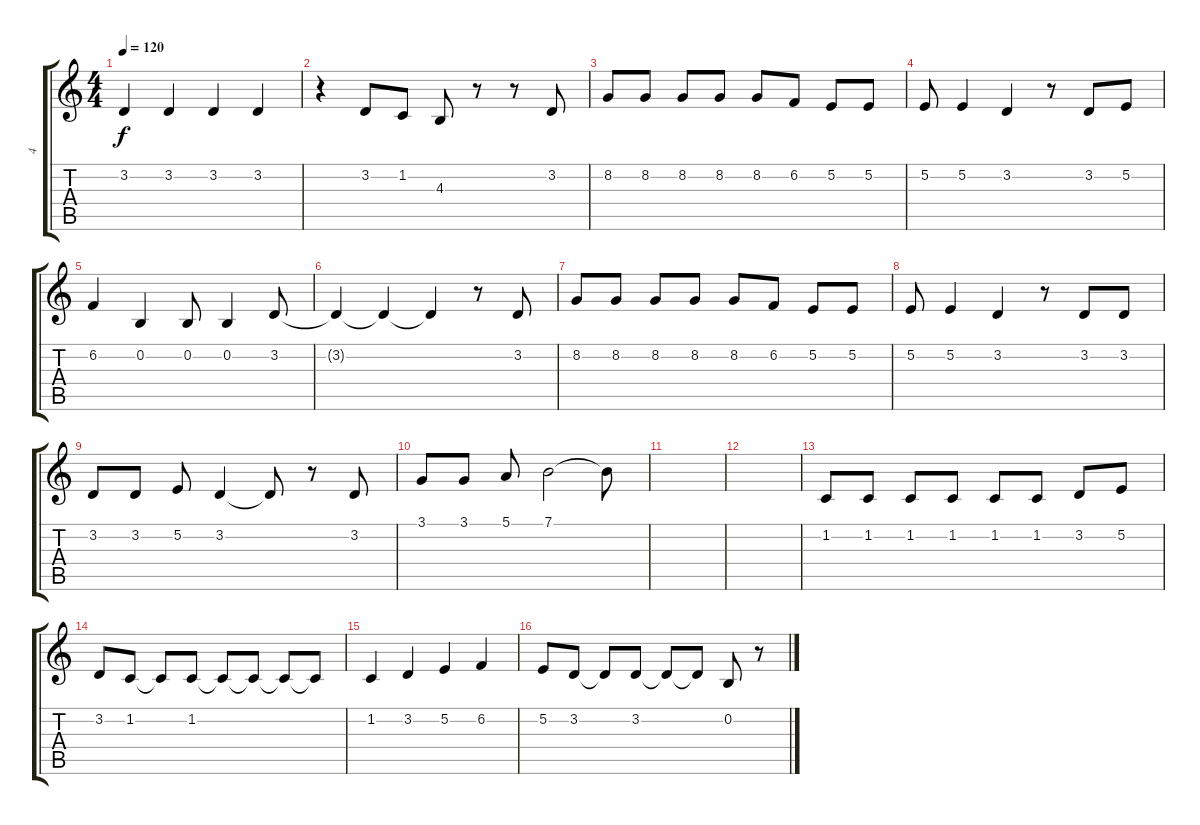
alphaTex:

\track ("4" "4") {instrument flute}
\staff {score tabs}
\tuning (E4 B3 G3 D3 A2 E2) {hide}
\ts (4 4)
\tempo 120
\clef g2
\ks c
3.2.4{dy f} 3.2.4 3.2.4 3.2.4 |
r.4 3.2.8 1.2.8 4.3.8 r.8 r.8 3.2.8 |
8.2.8 8.2.8 8.2.8 8.2.8 8.2.8 6.2.8 5.2.8 5.2.8 |
5.2.8 5.2.4 3.2.4 r.8 3.2.8 5.2.8 |
6.2.4 0.2.4 0.2.8 0.2.4 3.2.8 |
3.2{t}.4 3.2{t}.4 3.2{t}.4 r.8 3.2.8 |
8.2.8 8.2.8 8.2.8 8.2.8 8.2.8 6.2.8 5.2.8 5.2.8 |
5.2.8 5.2.4 3.2.4 r.8 3.2.8 3.2.8 |
3.2.8 3.2.8 5.2.8 3.2.4 3.2{t}.8 r.8 3.2.8 |
3.1.8 3.1.8 5.1.8 7.1.2 7.1{t}.8 |
|
|
1.2.8 1.2.8 1.2.8 1.2.8 1.2.8 1.2.8 3.2.8 5.2.8 |
3.2.8 1.2.8 1.2{t}.8 1.2.8 1.2{t}.8 1.2{t}.8 1.2{t}.8 1.2{t}.8 |
1.2.4 3.2.4 5.2.4 6.2.4 |
5.2.8 3.2.8 3.2{t}.8 3.2.8 3.2{t}.8 3.2{t}.8 0.2.8 r.8
